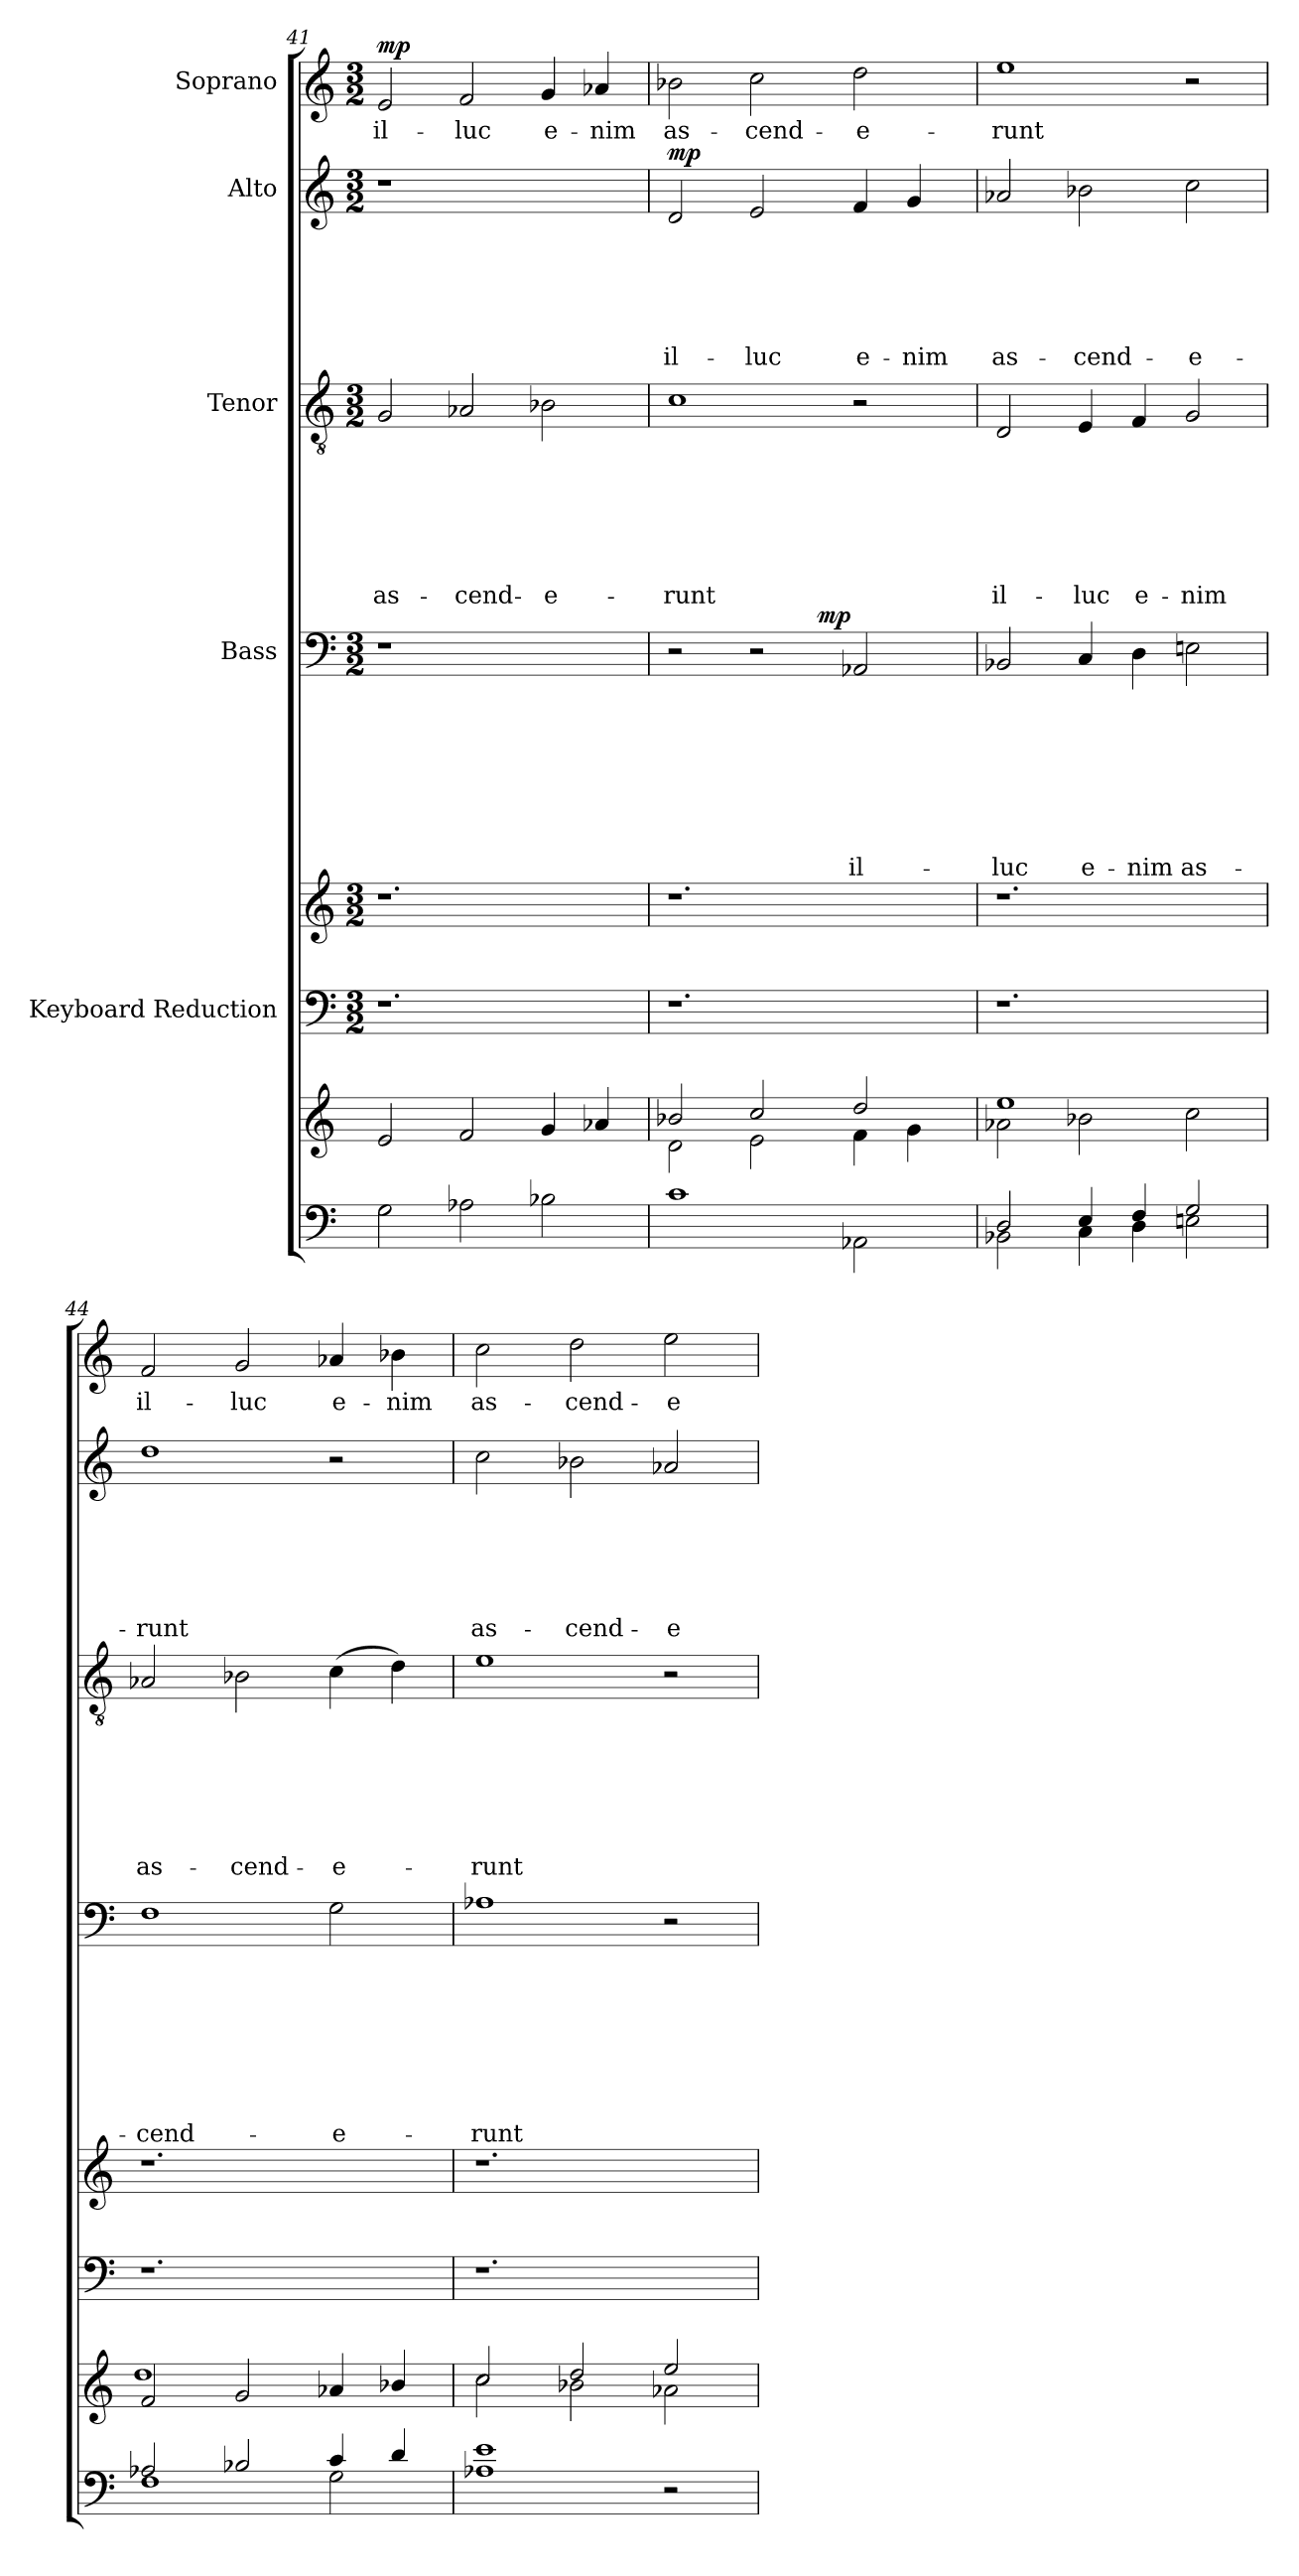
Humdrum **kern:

**kern	**kern	**kern	**kern	**kern	**text	**text	**text	**text	**text	**text	**text	**text	**dynam	**kern	**text	**text	**text	**text	**text	**text	**text	**kern	**text	**text	**text	**text	**text	**text	**dynam	**kern	**text	**dynam
*part7	*part6	*part5	*part5	*part4	*part4	*part4	*part4	*part4	*part4	*part4	*part4	*part4	*part4	*part3	*part3	*part3	*part3	*part3	*part3	*part3	*part3	*part2	*part2	*part2	*part2	*part2	*part2	*part2	*part2	*part1	*part1	*part1
*staff8	*staff7	*staff6	*staff5	*staff4	*staff4	*staff4	*staff4	*staff4	*staff4	*staff4	*staff4	*staff4	*staff4	*staff3	*staff3	*staff3	*staff3	*staff3	*staff3	*staff3	*staff3	*staff2	*staff2	*staff2	*staff2	*staff2	*staff2	*staff2	*staff2	*staff1	*staff1	*staff1
*	*	*I"Keyboard Reduction	*	*I"Bass	*	*	*	*	*	*	*	*	*	*I"Tenor	*	*	*	*	*	*	*	*I"Alto	*	*	*	*	*	*	*	*I"Soprano	*	*
*clefF4	*clefG2	*clefF4	*clefG2	*clefF4	*	*	*	*	*	*	*	*	*	*clefGv2	*	*	*	*	*	*	*	*clefG2	*	*	*	*	*	*	*	*clefG2	*	*
*k[]	*k[]	*k[]	*k[]	*k[]	*	*	*	*	*	*	*	*	*	*k[]	*	*	*	*	*	*	*	*k[]	*	*	*	*	*	*	*	*k[]	*	*
*C:	*C:	*C:	*C:	*C:	*	*	*	*	*	*	*	*	*	*C:	*	*	*	*	*	*	*	*C:	*	*	*	*	*	*	*	*C:	*	*
*	*	*M3/2	*M3/2	*M3/2	*	*	*	*	*	*	*	*	*	*M3/2	*	*	*	*	*	*	*	*M3/2	*	*	*	*	*	*	*	*M3/2	*	*
=41	=41	=41	=41	=41	=41	=41	=41	=41	=41	=41	=41	=41	=41	=41	=41	=41	=41	=41	=41	=41	=41	=41	=41	=41	=41	=41	=41	=41	=41	=41	=41	=41
!	!	!	!	!LO:N:vis=1	!	!	!	!	!	!	!	!	!	!	!	!	!	!	!	!	!LO:LY:b	!LO:N:vis=1	!	!	!	!	!	!	!	!	!LO:LY:b	!LO:DY:a
2G\	2e/	1.r	1.r	1.r	.	.	.	.	.	.	.	.	.	2G/	.	.	.	.	.	.	as-	1.r	.	.	.	.	.	.	.	2e/	il-	mp
!	!	!	!	!	!	!	!	!	!	!	!	!	!	!	!	!	!	!	!	!	!LO:LY:b	!	!	!	!	!	!	!	!	!	!LO:LY:b	!
2A-X\	2f/	.	.	.	.	.	.	.	.	.	.	.	.	2A-X/	.	.	.	.	.	.	-cend-	.	.	.	.	.	.	.	.	2f/	-luc	.
!	!	!	!	!	!	!	!	!	!	!	!	!	!	!	!	!	!	!	!	!	!LO:LY:b	!	!	!	!	!	!	!	!	!	!LO:LY:b	!
2B-X\	4g/	.	.	.	.	.	.	.	.	.	.	.	.	2B-X\	.	.	.	.	.	.	-e-	.	.	.	.	.	.	.	.	4g/	e-	.
!	!	!	!	!	!	!	!	!	!	!	!	!	!	!	!	!	!	!	!	!	!	!	!	!	!	!	!	!	!	!	!LO:LY:b	!
.	4a-X/	.	.	.	.	.	.	.	.	.	.	.	.	.	.	.	.	.	.	.	.	.	.	.	.	.	.	.	.	4a-X/	-nim	.
!!LO:LB:g=z
=42	=42	=42	=42	=42	=42	=42	=42	=42	=42	=42	=42	=42	=42	=42	=42	=42	=42	=42	=42	=42	=42	=42	=42	=42	=42	=42	=42	=42	=42	=42	=42	=42
*	*^	*	*	*	*	*	*	*	*	*	*	*	*	*	*	*	*	*	*	*	*	*	*	*	*	*	*	*	*	*	*	*
!	!	!	!	!	!	!	!	!	!	!	!	!	!	!	!	!	!	!	!	!	!	!LO:LY:b	!	!	!	!	!	!	!LO:LY:b	!LO:DY:a	!	!LO:LY:b	!
*	*	*	*	*	*^	*	*	*	*	*	*	*	*	*	*	*	*	*	*	*	*	*	*	*	*	*	*	*	*	*	*	*	*
1c	2b-X/	2d\	1.r	1.r	2r	2..ryy	.	.	.	.	.	.	.	.	.	1c	.	.	.	.	.	.	-runt	2d/	.	.	.	.	.	il-	mp	2b-X\	as-	.
!	!	!	!	!	!	!	!	!	!	!	!	!	!	!	!	!	!	!	!	!	!	!	!	!	!	!	!	!	!	!LO:LY:b	!	!	!LO:LY:b	!
.	2cc/	2e\	.	.	2r	.	.	.	.	.	.	.	.	.	.	.	.	.	.	.	.	.	.	2e/	.	.	.	.	.	-luc	.	2cc\	-cend-	.
!	!	!	!	!	!	!	!	!	!	!	!	!	!	!	!LO:DY:a	!	!	!	!	!	!	!	!	!	!	!	!	!	!	!	!	!	!	!
.	.	.	.	.	.	2ryy	.	.	.	.	.	.	.	.	mp	.	.	.	.	.	.	.	.	.	.	.	.	.	.	.	.	.	.	.
!	!	!	!	!	!	!	!	!	!	!	!	!	!	!LO:LY:b	!	!	!	!	!	!	!	!	!	!	!	!	!	!	!	!LO:LY:b	!	!	!LO:LY:b	!
2AA-X\	2dd/	4f\	.	.	2AA-X/	.	.	.	.	.	.	.	.	il-	.	2r	.	.	.	.	.	.	.	4f/	.	.	.	.	.	e-	.	2dd\	-e-	.
!	!	!	!	!	!	!	!	!	!	!	!	!	!	!	!	!	!	!	!	!	!	!	!	!	!	!	!	!	!	!LO:LY:b	!	!	!	!
.	.	4g\	.	.	.	.	.	.	.	.	.	.	.	.	.	.	.	.	.	.	.	.	.	4g/	.	.	.	.	.	-nim	.	.	.	.
.	.	.	.	.	.	8ryy	.	.	.	.	.	.	.	.	.	.	.	.	.	.	.	.	.	.	.	.	.	.	.	.	.	.	.	.
=43	=43	=43	=43	=43	=43	=43	=43	=43	=43	=43	=43	=43	=43	=43	=43	=43	=43	=43	=43	=43	=43	=43	=43	=43	=43	=43	=43	=43	=43	=43	=43	=43	=43	=43
*^	*	*	*	*	*	*	*	*	*	*	*	*	*	*	*	*	*	*	*	*	*	*	*	*	*	*	*	*	*	*	*	*	*	*
!	!	!	!	!	!	!	!	!	!	!	!	!	!	!	!LO:LY:b	!	!	!	!	!	!	!	!	!LO:LY:b	!	!	!	!	!	!	!LO:LY:b	!	!	!LO:LY:b	!
*	*	*	*	*	*	*v	*v	*	*	*	*	*	*	*	*	*	*	*	*	*	*	*	*	*	*	*	*	*	*	*	*	*	*	*	*
2D/	2BB-X\	1ee	2a-X\	1.r	1.r	2BB-X/	.	.	.	.	.	.	.	-luc	.	2D/	.	.	.	.	.	.	il-	2a-X/	.	.	.	.	.	as-	.	1ee	-runt	.
!	!	!	!	!	!	!	!	!	!	!	!	!	!	!LO:LY:b	!	!	!	!	!	!	!	!	!LO:LY:b	!	!	!	!	!	!	!LO:LY:b	!	!	!	!
4E/	4C\	.	2b-X\	.	.	4C/	.	.	.	.	.	.	.	e-	.	4E/	.	.	.	.	.	.	-luc	2b-X\	.	.	.	.	.	-cend-	.	.	.	.
!	!	!	!	!	!	!	!	!	!	!	!	!	!	!LO:LY:b	!	!	!	!	!	!	!	!	!LO:LY:b	!	!	!	!	!	!	!	!	!	!	!
4F/	4D\	.	.	.	.	4D\	.	.	.	.	.	.	.	-nim	.	4F/	.	.	.	.	.	.	e-	.	.	.	.	.	.	.	.	.	.	.
!	!	!	!	!	!	!	!	!	!	!	!	!	!	!LO:LY:b	!	!	!	!	!	!	!	!	!LO:LY:b	!	!	!	!	!	!	!LO:LY:b	!	!	!	!
2G/	2Eni\	2ryy	2cc\	.	.	2Eni\	.	.	.	.	.	.	.	as-	.	2G/	.	.	.	.	.	.	-nim	2cc\	.	.	.	.	.	-e-	.	2r	.	.
=44	=44	=44	=44	=44	=44	=44	=44	=44	=44	=44	=44	=44	=44	=44	=44	=44	=44	=44	=44	=44	=44	=44	=44	=44	=44	=44	=44	=44	=44	=44	=44	=44	=44	=44
!	!	!	!	!	!	!	!	!	!	!	!	!	!	!LO:LY:b	!	!	!	!	!	!	!	!	!LO:LY:b	!	!	!	!	!	!	!LO:LY:b	!	!	!LO:LY:b	!
2A-X/	1F	2f/	1dd	1.r	1.r	1F	.	.	.	.	.	.	.	-cend-	.	2A-X/	.	.	.	.	.	.	as-	1dd	.	.	.	.	.	-runt	.	2f/	il-	.
!	!	!	!	!	!	!	!	!	!	!	!	!	!	!	!	!	!	!	!	!	!	!	!LO:LY:b	!	!	!	!	!	!	!	!	!	!LO:LY:b	!
2B-X/	.	2g/	.	.	.	.	.	.	.	.	.	.	.	.	.	2B-X\	.	.	.	.	.	.	-cend-	.	.	.	.	.	.	.	.	2g/	-luc	.
!	!	!	!	!	!	!	!	!	!	!	!	!	!	!LO:LY:b	!	!	!	!	!	!	!	!	!LO:LY:b	!	!	!	!	!	!	!	!	!	!LO:LY:b	!
4c/	2G\	4a-X/	2ryy	.	.	2G\	.	.	.	.	.	.	.	-e-	.	(>4c\	.	.	.	.	.	.	-e-	2r	.	.	.	.	.	.	.	4a-X/	e-	.
!	!	!	!	!	!	!	!	!	!	!	!	!	!	!	!	!	!	!	!	!	!	!	!	!	!	!	!	!	!	!	!	!	!LO:LY:b	!
4d/	.	4b-X/	.	.	.	.	.	.	.	.	.	.	.	.	.	4d\)	.	.	.	.	.	.	.	.	.	.	.	.	.	.	.	4b-X\	-nim	.
*v	*v	*	*	*	*	*	*	*	*	*	*	*	*	*	*	*	*	*	*	*	*	*	*	*	*	*	*	*	*	*	*	*	*	*
=45	=45	=45	=45	=45	=45	=45	=45	=45	=45	=45	=45	=45	=45	=45	=45	=45	=45	=45	=45	=45	=45	=45	=45	=45	=45	=45	=45	=45	=45	=45	=45	=45	=45
!	!	!	!	!	!	!	!	!	!	!	!	!	!LO:LY:b	!	!	!	!	!	!	!	!	!LO:LY:b	!	!	!	!	!	!	!LO:LY:b	!	!	!LO:LY:b	!
1A-X 1e	2cc/	2cc\	1.r	1.r	1A-X	.	.	.	.	.	.	.	-runt	.	1e	.	.	.	.	.	.	-runt	2cc\	.	.	.	.	.	as-	.	2cc\	as-	.
!	!	!	!	!	!	!	!	!	!	!	!	!	!	!	!	!	!	!	!	!	!	!	!	!	!	!	!	!	!LO:LY:b	!	!	!LO:LY:b	!
.	2dd/	2b-X\	.	.	.	.	.	.	.	.	.	.	.	.	.	.	.	.	.	.	.	.	2b-X\	.	.	.	.	.	-cend-	.	2dd\	-cend-	.
!	!	!	!	!	!	!	!	!	!	!	!	!	!	!	!	!	!	!	!	!	!	!	!	!	!	!	!	!	!LO:LY:b	!	!	!LO:LY:b	!
2r	2ee/	2a-X\	.	.	2r	.	.	.	.	.	.	.	.	.	2r	.	.	.	.	.	.	.	2a-X/	.	.	.	.	.	-e-	.	2ee\	-e-	.
*	*v	*v	*	*	*	*	*	*	*	*	*	*	*	*	*	*	*	*	*	*	*	*	*	*	*	*	*	*	*	*	*	*	*
=	=	=	=	=	=	=	=	=	=	=	=	=	=	=	=	=	=	=	=	=	=	=	=	=	=	=	=	=	=	=	=	=
*-	*-	*-	*-	*-	*-	*-	*-	*-	*-	*-	*-	*-	*-	*-	*-	*-	*-	*-	*-	*-	*-	*-	*-	*-	*-	*-	*-	*-	*-	*-	*-	*-
